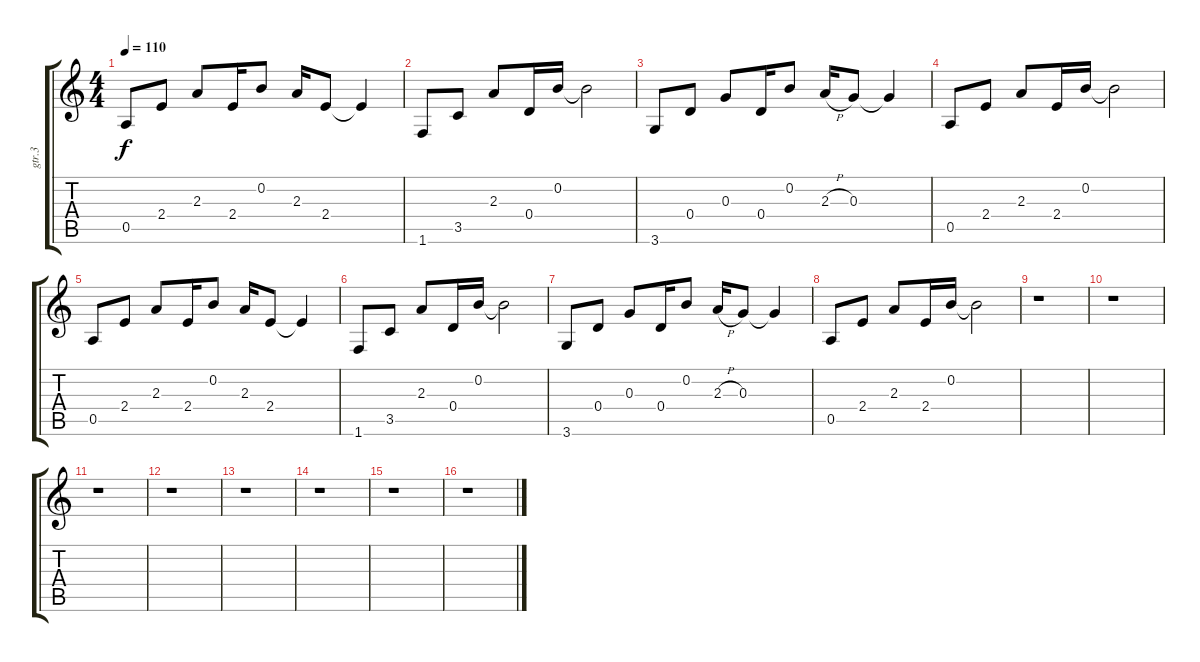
\track ("gtr.3" "gtr.3") {instrument electricguitarclean}
\staff {score tabs}
\tuning (E4 B3 G3 D3 A2 E2) {hide}
\ts (4 4)
\tempo 110
\clef g2
\ks c
0.5.8{dy f} 2.4.8 2.3.8 2.4.16 0.2.8 2.3.16 2.4.8 2.4{t}.4 |
1.6.8 3.5.8 2.3.8 0.4.16 0.2.16 0.2{t}.2 |
3.6.8 0.4.8 0.3.8 0.4.16 0.2.8 2.3{h}.16 0.3.8 0.3{t}.4 |
0.5.8 2.4.8 2.3.8 2.4.16 0.2.16 0.2{t}.2 |
0.5.8 2.4.8 2.3.8 2.4.16 0.2.8 2.3.16 2.4.8 2.4{t}.4 |
1.6.8 3.5.8 2.3.8 0.4.16 0.2.16 0.2{t}.2 |
3.6.8 0.4.8 0.3.8 0.4.16 0.2.8 2.3{h}.16 0.3.8 0.3{t}.4 |
0.5.8 2.4.8 2.3.8 2.4.16 0.2.16 0.2{t}.2 |
r.1 |
r.1 |
r.1 |
r.1 |
r.1 |
r.1 |
r.1 |
r.1
